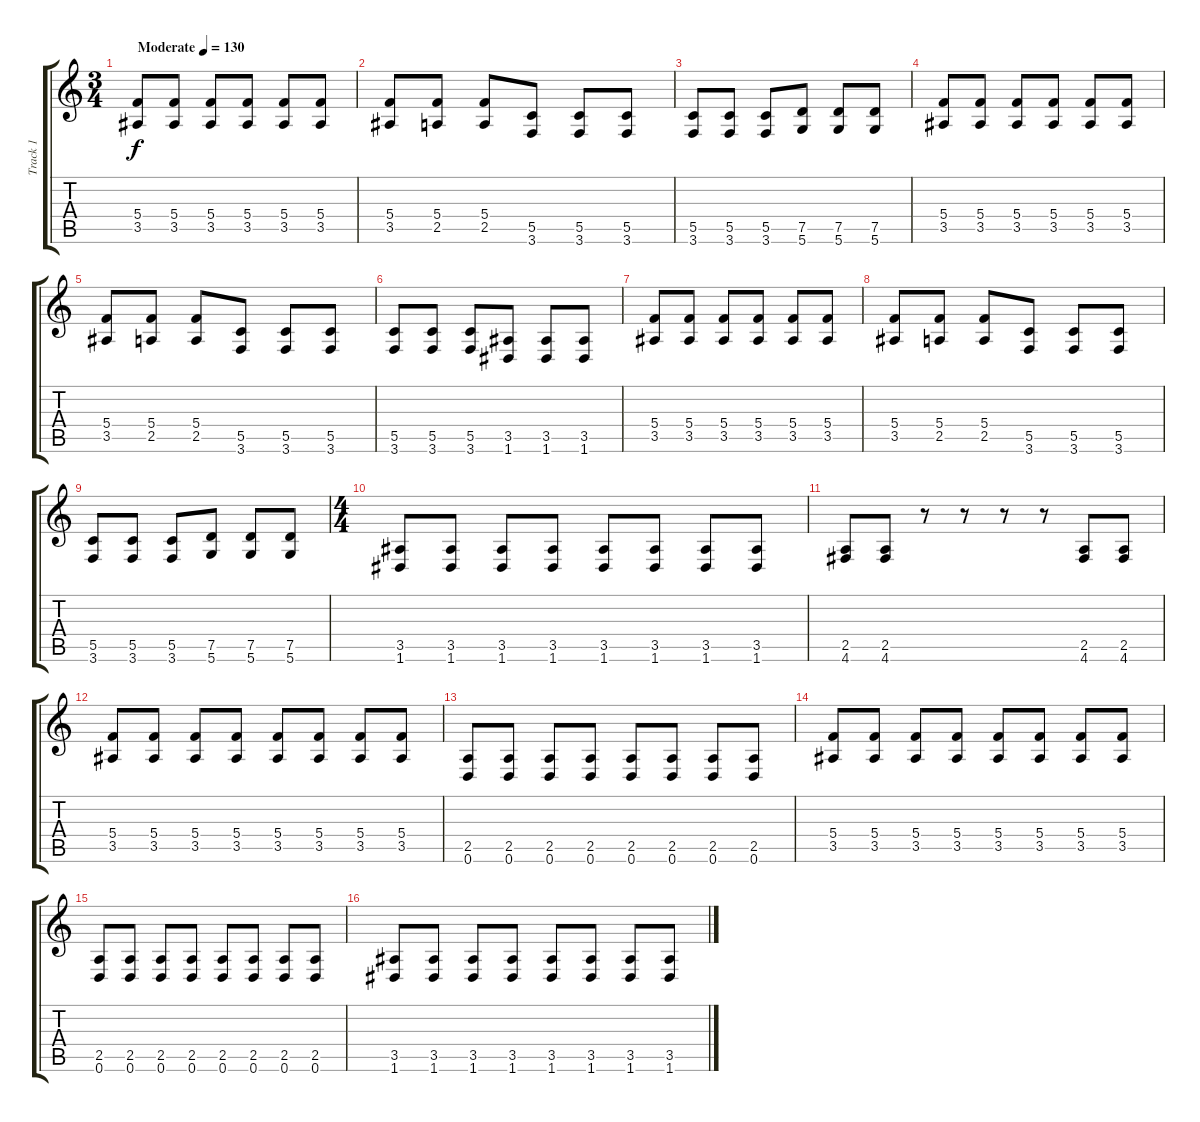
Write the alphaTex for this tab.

\track ("Track 1" "Track 1") {instrument overdrivenguitar}
\staff {score tabs}
\tuning (D4 A3 F3 C3 G2 D2) {hide}
\ts (3 4)
\tempo (130 "Moderate")
\clef g2
\ks c
(5.4 3.5).8{dy f instrument overdrivenguitar} (5.4 3.5).8 (5.4 3.5).8 (5.4 3.5).8 (5.4 3.5).8 (5.4 3.5).8 |
(5.4 3.5).8 (5.4 2.5).8 (5.4 2.5).8 (5.5 3.6).8 (5.5 3.6).8 (5.5 3.6).8 |
(5.5 3.6).8 (5.5 3.6).8 (5.5 3.6).8 (7.5 5.6).8 (7.5 5.6).8 (7.5 5.6).8 |
(5.4 3.5).8 (5.4 3.5).8 (5.4 3.5).8 (5.4 3.5).8 (5.4 3.5).8 (5.4 3.5).8 |
(5.4 3.5).8 (5.4 2.5).8 (5.4 2.5).8 (5.5 3.6).8 (5.5 3.6).8 (5.5 3.6).8 |
(5.5 3.6).8 (5.5 3.6).8 (5.5 3.6).8 (3.5 1.6).8 (3.5 1.6).8 (3.5 1.6).8 |
(5.4 3.5).8 (5.4 3.5).8 (5.4 3.5).8 (5.4 3.5).8 (5.4 3.5).8 (5.4 3.5).8 |
(5.4 3.5).8 (5.4 2.5).8 (5.4 2.5).8 (5.5 3.6).8 (5.5 3.6).8 (5.5 3.6).8 |
(5.5 3.6).8 (5.5 3.6).8 (5.5 3.6).8 (7.5 5.6).8 (7.5 5.6).8 (7.5 5.6).8 |
\ts (4 4)
(3.5 1.6).8 (3.5 1.6).8 (3.5 1.6).8 (3.5 1.6).8 (3.5 1.6).8 (3.5 1.6).8 (3.5 1.6).8 (3.5 1.6).8 |
(2.5 4.6).8 (2.5 4.6).8 r.8 r.8 r.8 r.8 (2.5 4.6).8 (2.5 4.6).8 |
(5.4 3.5).8 (5.4 3.5).8 (5.4 3.5).8 (5.4 3.5).8 (5.4 3.5).8 (5.4 3.5).8 (5.4 3.5).8 (5.4 3.5).8 |
(2.5 0.6).8 (2.5 0.6).8 (2.5 0.6).8 (2.5 0.6).8 (2.5 0.6).8 (2.5 0.6).8 (2.5 0.6).8 (2.5 0.6).8 |
(5.4 3.5).8 (5.4 3.5).8 (5.4 3.5).8 (5.4 3.5).8 (5.4 3.5).8 (5.4 3.5).8 (5.4 3.5).8 (5.4 3.5).8 |
(2.5 0.6).8 (2.5 0.6).8 (2.5 0.6).8 (2.5 0.6).8 (2.5 0.6).8 (2.5 0.6).8 (2.5 0.6).8 (2.5 0.6).8 |
(3.5 1.6).8 (3.5 1.6).8 (3.5 1.6).8 (3.5 1.6).8 (3.5 1.6).8 (3.5 1.6).8 (3.5 1.6).8 (3.5 1.6).8
